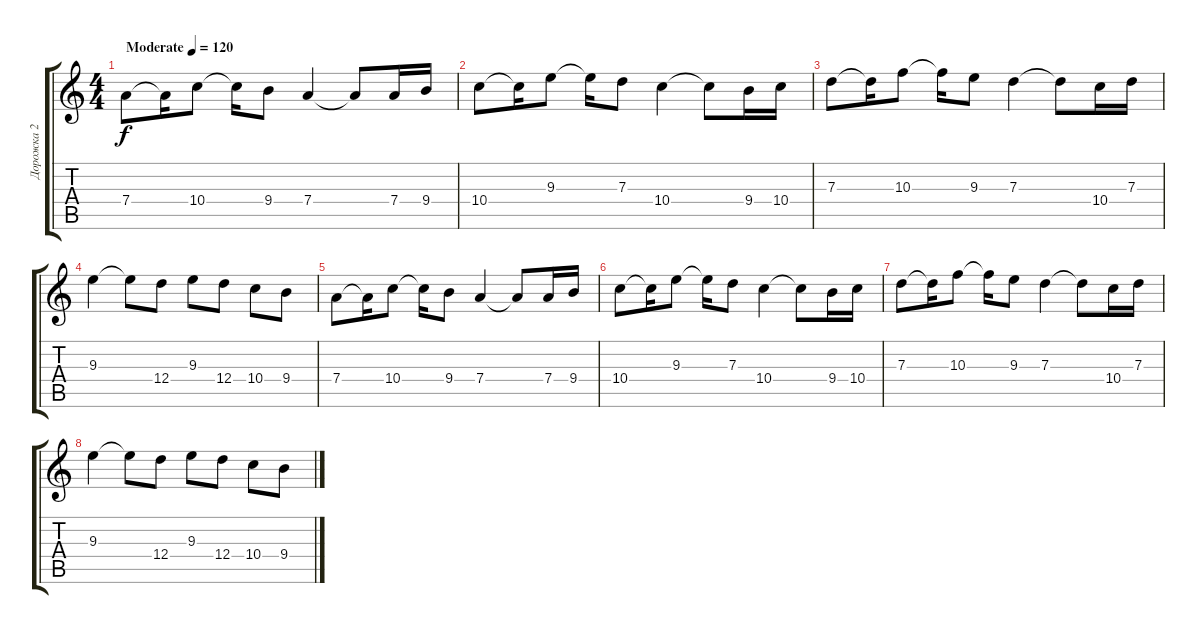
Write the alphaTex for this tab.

\track ("Дорожка 2" "Дорожка 2") {instrument distortionguitar}
\staff {score tabs}
\tuning (E4 B3 G3 D3 A2 E2) {hide}
\ts (4 4)
\tempo (120 "Moderate")
\clef g2
\ks c
7.4.8{dy f instrument distortionguitar} 7.4{t}.16 10.4.8 10.4{t}.16 9.4.8 7.4.4 7.4{t}.8 7.4.16 9.4.16 |
10.4.8 10.4{t}.16 9.3.8 9.3{t}.16 7.3.8 10.4.4 10.4{t}.8 9.4.16 10.4.16 |
7.3.8 7.3{t}.16 10.3.8 10.3{t}.16 9.3.8 7.3.4 7.3{t}.8 10.4.16 7.3.16 |
9.3.4 9.3{t}.8 12.4.8 9.3.8 12.4.8 10.4.8 9.4.8 |
7.4.8 7.4{t}.16 10.4.8 10.4{t}.16 9.4.8 7.4.4 7.4{t}.8 7.4.16 9.4.16 |
10.4.8 10.4{t}.16 9.3.8 9.3{t}.16 7.3.8 10.4.4 10.4{t}.8 9.4.16 10.4.16 |
7.3.8 7.3{t}.16 10.3.8 10.3{t}.16 9.3.8 7.3.4 7.3{t}.8 10.4.16 7.3.16 |
9.3.4 9.3{t}.8 12.4.8 9.3.8 12.4.8 10.4.8 9.4.8
